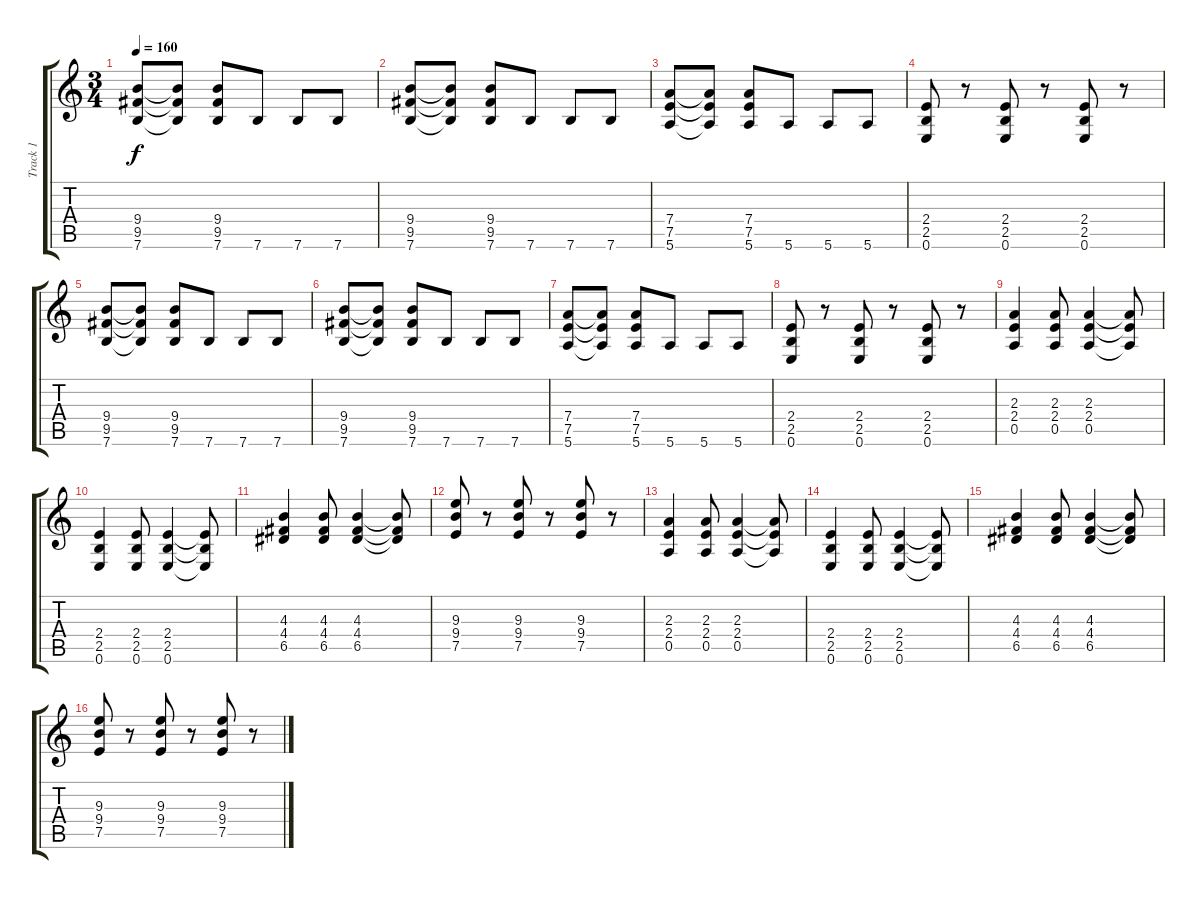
\track ("Track 1" "Track 1") {instrument electricguitarmuted}
\staff {score tabs}
\tuning (E4 B3 G3 D3 A2 E2) {hide}
\ts (3 4)
\tempo 160
\clef g2
\ks c
(9.4 9.5 7.6).8{dy f} (9.4{t} 9.5{t} 7.6{t}).8 (9.4 9.5 7.6).8 7.6.8{instrument guitarharmonics} 7.6.8 7.6.8 |
(9.4 9.5 7.6).8{instrument distortionguitar} (9.4{t} 9.5{t} 7.6{t}).8 (9.4 9.5 7.6).8 7.6.8{instrument guitarharmonics} 7.6.8 7.6.8 |
(7.4 7.5 5.6).8{instrument distortionguitar} (7.4{t} 7.5{t} 5.6{t}).8 (7.4 7.5 5.6).8 5.6.8{instrument guitarharmonics} 5.6.8 5.6.8 |
(2.4 2.5 0.6).8{instrument distortionguitar} r.8 (2.4 2.5 0.6).8 r.8 (2.4 2.5 0.6).8 r.8 |
(9.4 9.5 7.6).8 (9.4{t} 9.5{t} 7.6{t}).8 (9.4 9.5 7.6).8 7.6.8{instrument guitarharmonics} 7.6.8 7.6.8 |
(9.4 9.5 7.6).8{instrument distortionguitar} (9.4{t} 9.5{t} 7.6{t}).8 (9.4 9.5 7.6).8 7.6.8{instrument guitarharmonics} 7.6.8 7.6.8 |
(7.4 7.5 5.6).8{instrument distortionguitar} (7.4{t} 7.5{t} 5.6{t}).8 (7.4 7.5 5.6).8 5.6.8{instrument guitarharmonics} 5.6.8 5.6.8 |
(2.4 2.5 0.6).8{instrument distortionguitar} r.8 (2.4 2.5 0.6).8 r.8 (2.4 2.5 0.6).8 r.8 |
(2.3 2.4 0.5).4{instrument distortionguitar} (2.3 2.4 0.5).8 (2.3 2.4 0.5).4 (2.3{t} 2.4{t} 0.5{t}).8 |
(2.4 2.5 0.6).4 (2.4 2.5 0.6).8 (2.4 2.5 0.6).4 (2.4{t} 2.5{t} 0.6{t}).8 |
(4.3 4.4 6.5).4 (4.3 4.4 6.5).8 (4.3 4.4 6.5).4 (4.3{t} 4.4{t} 6.5{t}).8 |
(9.3 9.4 7.5).8 r.8 (9.3 9.4 7.5).8 r.8 (9.3 9.4 7.5).8 r.8 |
(2.3 2.4 0.5).4{instrument distortionguitar} (2.3 2.4 0.5).8 (2.3 2.4 0.5).4 (2.3{t} 2.4{t} 0.5{t}).8 |
(2.4 2.5 0.6).4 (2.4 2.5 0.6).8 (2.4 2.5 0.6).4 (2.4{t} 2.5{t} 0.6{t}).8 |
(4.3 4.4 6.5).4 (4.3 4.4 6.5).8 (4.3 4.4 6.5).4 (4.3{t} 4.4{t} 6.5{t}).8 |
(9.3 9.4 7.5).8 r.8 (9.3 9.4 7.5).8 r.8 (9.3 9.4 7.5).8 r.8
